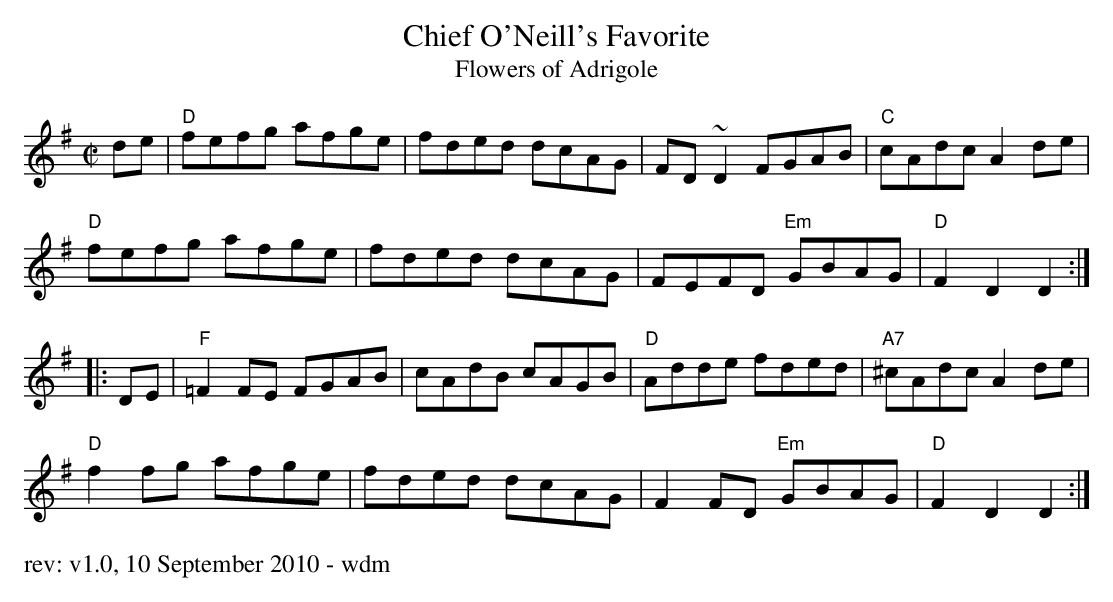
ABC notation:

X:1
T:Chief O'Neill's Favorite
T:Flowers of Adrigole
M:C|
L:1/8
K:Dmix
de|"D"fefg afge|fded dcAG|FD ~D2 FGAB|"C"cAdc A2de|
"D"fefg afge|fded dcAG|FEFD "Em"GBAG|"D"F2D2 D2:|
|:DE|"F"=F2FE FGAB|cAdB cAGB|"D"Adde fded|"A7"^cAdc A2de|
"D"f2fg afge|fded dcAG|F2FD "Em"GBAG|"D"F2D2 D2:|
